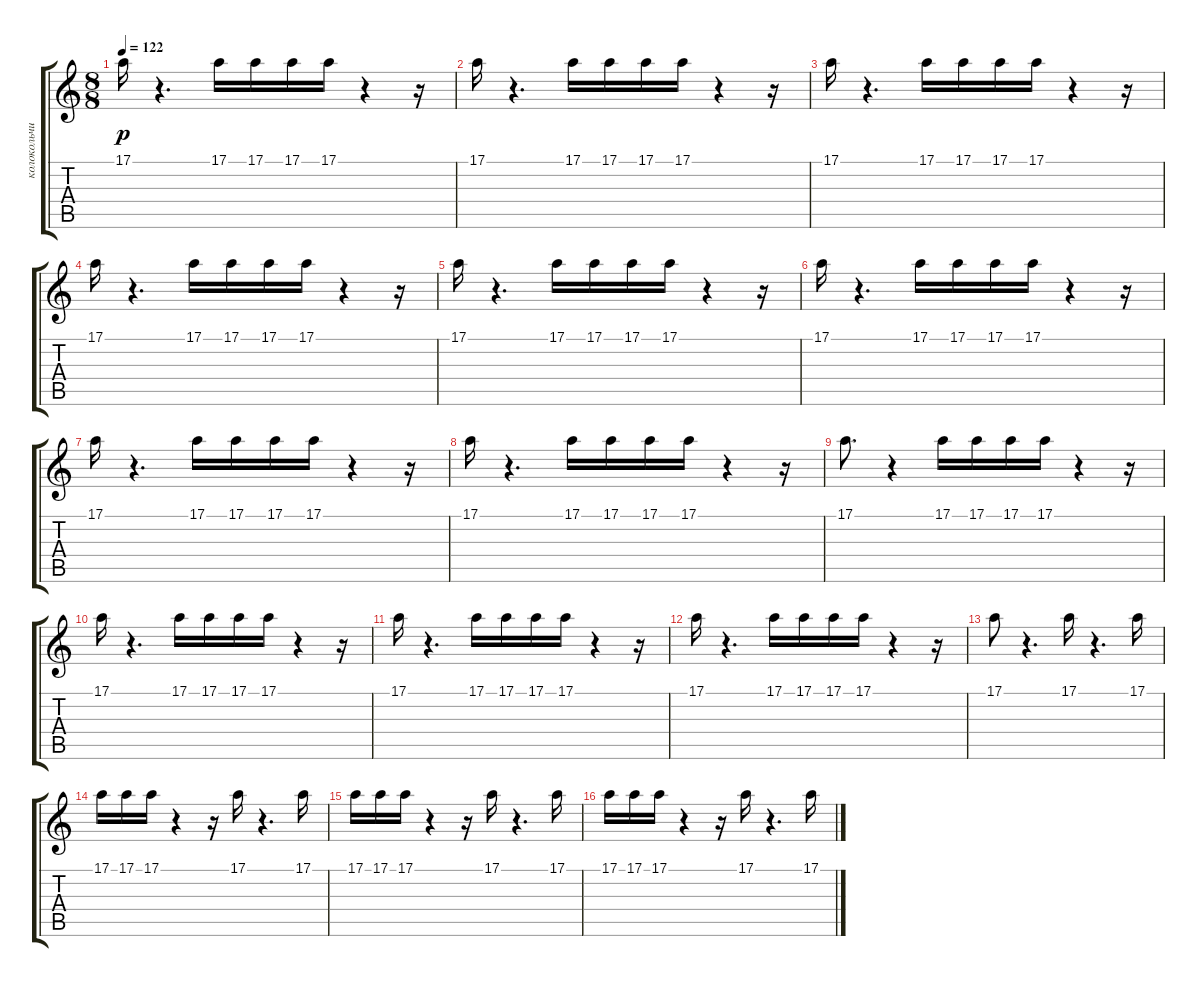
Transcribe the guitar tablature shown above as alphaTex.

\track ("колокольчик" "колокольчи") {instrument acousticgrandpiano}
\staff {score tabs}
\tuning (E4 B3 G3 D3 A2 E2) {hide}
\ts (8 8)
\tempo 122
\clef g2
\ks c
17.1.16{dy p} r.4{d} 17.1.16 17.1.16 17.1.16 17.1.16 r.4 r.16 |
17.1.16 r.4{d} 17.1.16 17.1.16 17.1.16 17.1.16 r.4 r.16 |
17.1.16 r.4{d} 17.1.16 17.1.16 17.1.16 17.1.16 r.4 r.16 |
17.1.16 r.4{d} 17.1.16 17.1.16 17.1.16 17.1.16 r.4 r.16 |
17.1.16 r.4{d} 17.1.16 17.1.16 17.1.16 17.1.16 r.4 r.16 |
17.1.16 r.4{d} 17.1.16 17.1.16 17.1.16 17.1.16 r.4 r.16 |
17.1.16 r.4{d} 17.1.16 17.1.16 17.1.16 17.1.16 r.4 r.16 |
17.1.16 r.4{d} 17.1.16 17.1.16 17.1.16 17.1.16 r.4 r.16 |
17.1.8{d} r.4 17.1.16 17.1.16 17.1.16 17.1.16 r.4 r.16 |
17.1.16 r.4{d} 17.1.16 17.1.16 17.1.16 17.1.16 r.4 r.16 |
17.1.16 r.4{d} 17.1.16 17.1.16 17.1.16 17.1.16 r.4 r.16 |
17.1.16 r.4{d} 17.1.16 17.1.16 17.1.16 17.1.16 r.4 r.16 |
17.1.8 r.4{d} 17.1.16 r.4{d} 17.1.16 |
17.1.16 17.1.16 17.1.16 r.4 r.16 17.1.16 r.4{d} 17.1.16 |
17.1.16 17.1.16 17.1.16 r.4 r.16 17.1.16 r.4{d} 17.1.16 |
17.1.16 17.1.16 17.1.16 r.4 r.16 17.1.16 r.4{d} 17.1.16
